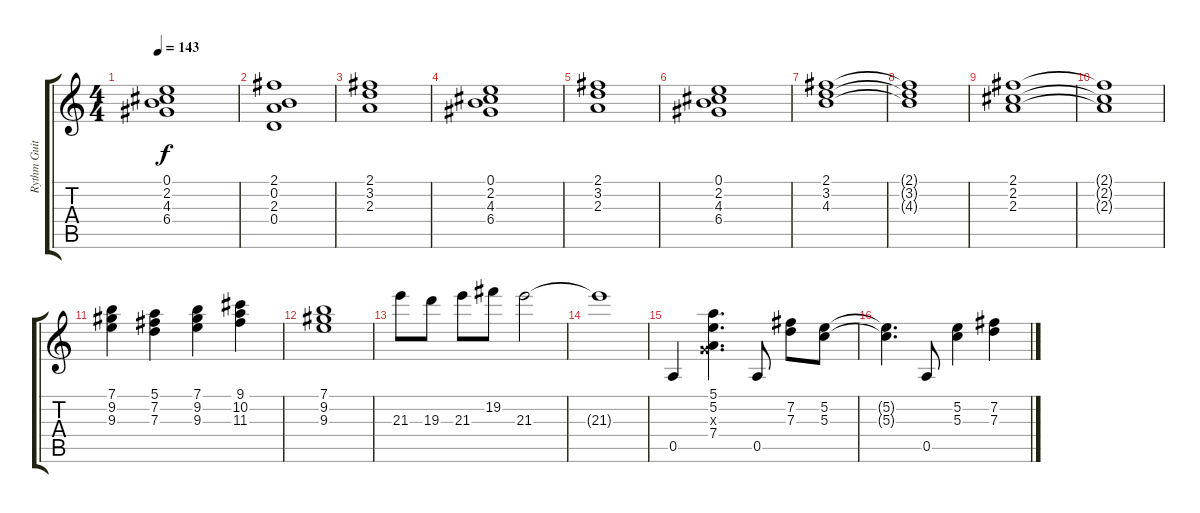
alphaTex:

\track ("Rythm Guitar II (clean)" "Rythm Guit") {instrument acousticguitarsteel}
\staff {score tabs}
\tuning (E4 B3 G3 D3 A2 E2) {hide}
\ts (4 4)
\tempo 143
\clef g2
\ks c
(0.1 2.2 4.3 6.4).1{dy f} |
(2.1 0.2 2.3 0.4).1 |
(2.1 3.2 2.3).1 |
(0.1 2.2 4.3 6.4).1 |
(2.1 3.2 2.3).1 |
(0.1 2.2 4.3 6.4).1 |
(2.1 3.2 4.3).1 |
(2.1{t} 3.2{t} 4.3{t}).1 |
(2.1 2.2 2.3).1 |
(2.1{t} 2.2{t} 2.3{t}).1 |
(7.1 9.2 9.3).4 (5.1 7.2 7.3).4 (7.1 9.2 9.3).4 (9.1 10.2 11.3).4 |
(7.1 9.2 9.3).1 |
21.3.8 19.3.8 21.3.8 19.2.8 21.3.2 |
21.3{t}.1 |
0.5.4 (5.1 5.2 0.3{x} 7.4).4{d} 0.5.8 (7.2 7.3).8 (5.2 5.3).8 |
(5.2{t} 5.3{t}).4{d} 0.5.8 (5.2 5.3).4 (7.2 7.3).4
